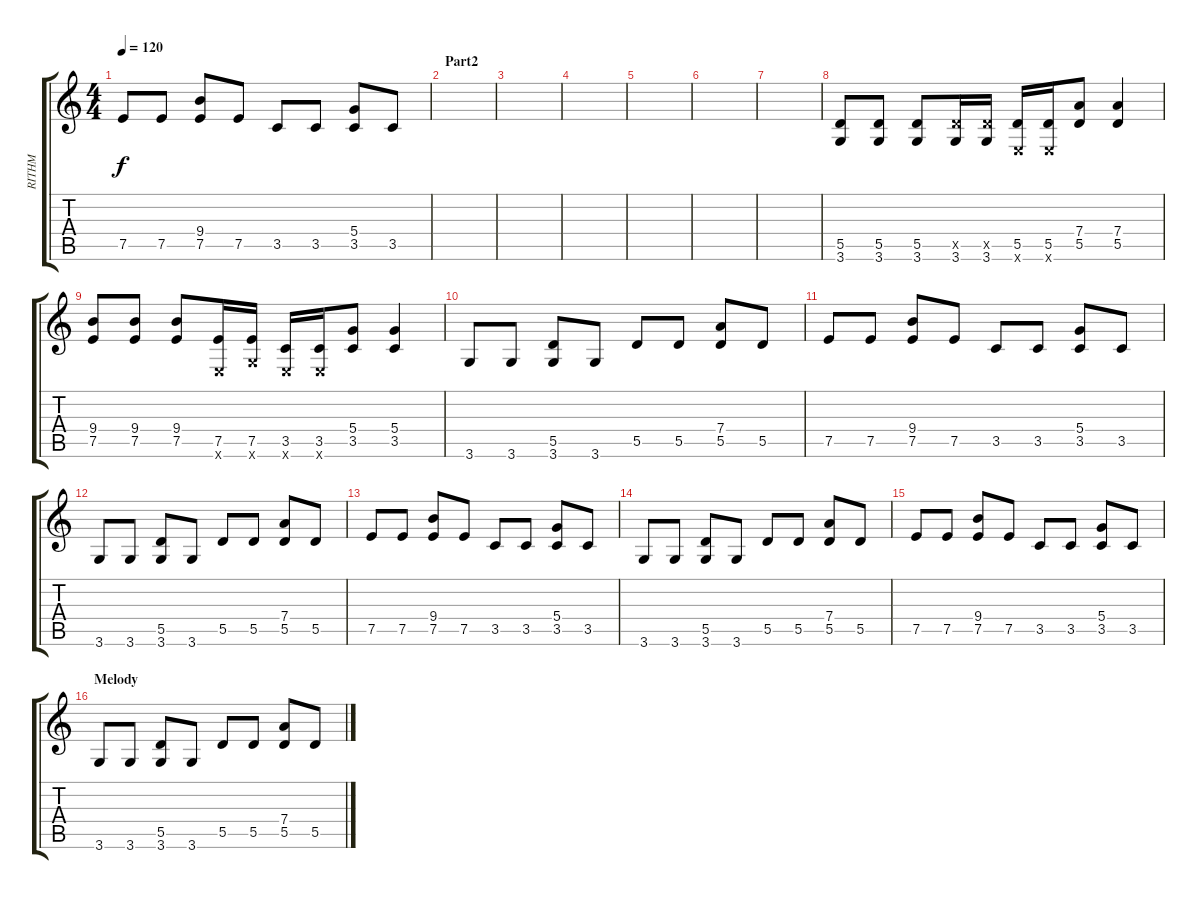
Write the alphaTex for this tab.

\track ("RITHM" "RITHM") {instrument electricguitarjazz}
\staff {score tabs}
\tuning (E4 B3 G3 D3 A2 E2) {hide}
\ts (4 4)
\tempo 120
\clef g2
\ks c
7.5.8{dy f} 7.5.8 (9.4 7.5).8 7.5.8 3.5.8 3.5.8 (5.4 3.5).8 3.5.8 |
\section ("" "Part2")
|
|
|
|
|
|
(5.5 3.6).8{instrument distortionguitar} (5.5 3.6).8 (5.5 3.6).8 (5.5{x} 3.6).16 (5.5{x} 3.6).16 (5.5 0.6{x}).16 (5.5 0.6{x}).16 (7.4 5.5).8 (7.4 5.5).4 |
(9.4 7.5).8 (9.4 7.5).8 (9.4 7.5).8 (7.5 0.6{x}).16 (7.5 3.6{x}).16 (3.5 0.6{x}).16 (3.5 0.6{x}).16 (5.4 3.5).8 (5.4 3.5).4 |
3.6.8 3.6.8 (5.5 3.6).8 3.6.8 5.5.8 5.5.8 (7.4 5.5).8 5.5.8 |
7.5.8 7.5.8 (9.4 7.5).8 7.5.8 3.5.8 3.5.8 (5.4 3.5).8 3.5.8 |
3.6.8 3.6.8 (5.5 3.6).8 3.6.8 5.5.8 5.5.8 (7.4 5.5).8 5.5.8 |
7.5.8 7.5.8 (9.4 7.5).8 7.5.8 3.5.8 3.5.8 (5.4 3.5).8 3.5.8 |
3.6.8 3.6.8 (5.5 3.6).8 3.6.8 5.5.8 5.5.8 (7.4 5.5).8 5.5.8 |
7.5.8 7.5.8 (9.4 7.5).8 7.5.8 3.5.8 3.5.8 (5.4 3.5).8 3.5.8 |
\section ("" "Melody")
3.6.8 3.6.8 (5.5 3.6).8 3.6.8 5.5.8 5.5.8 (7.4 5.5).8 5.5.8
